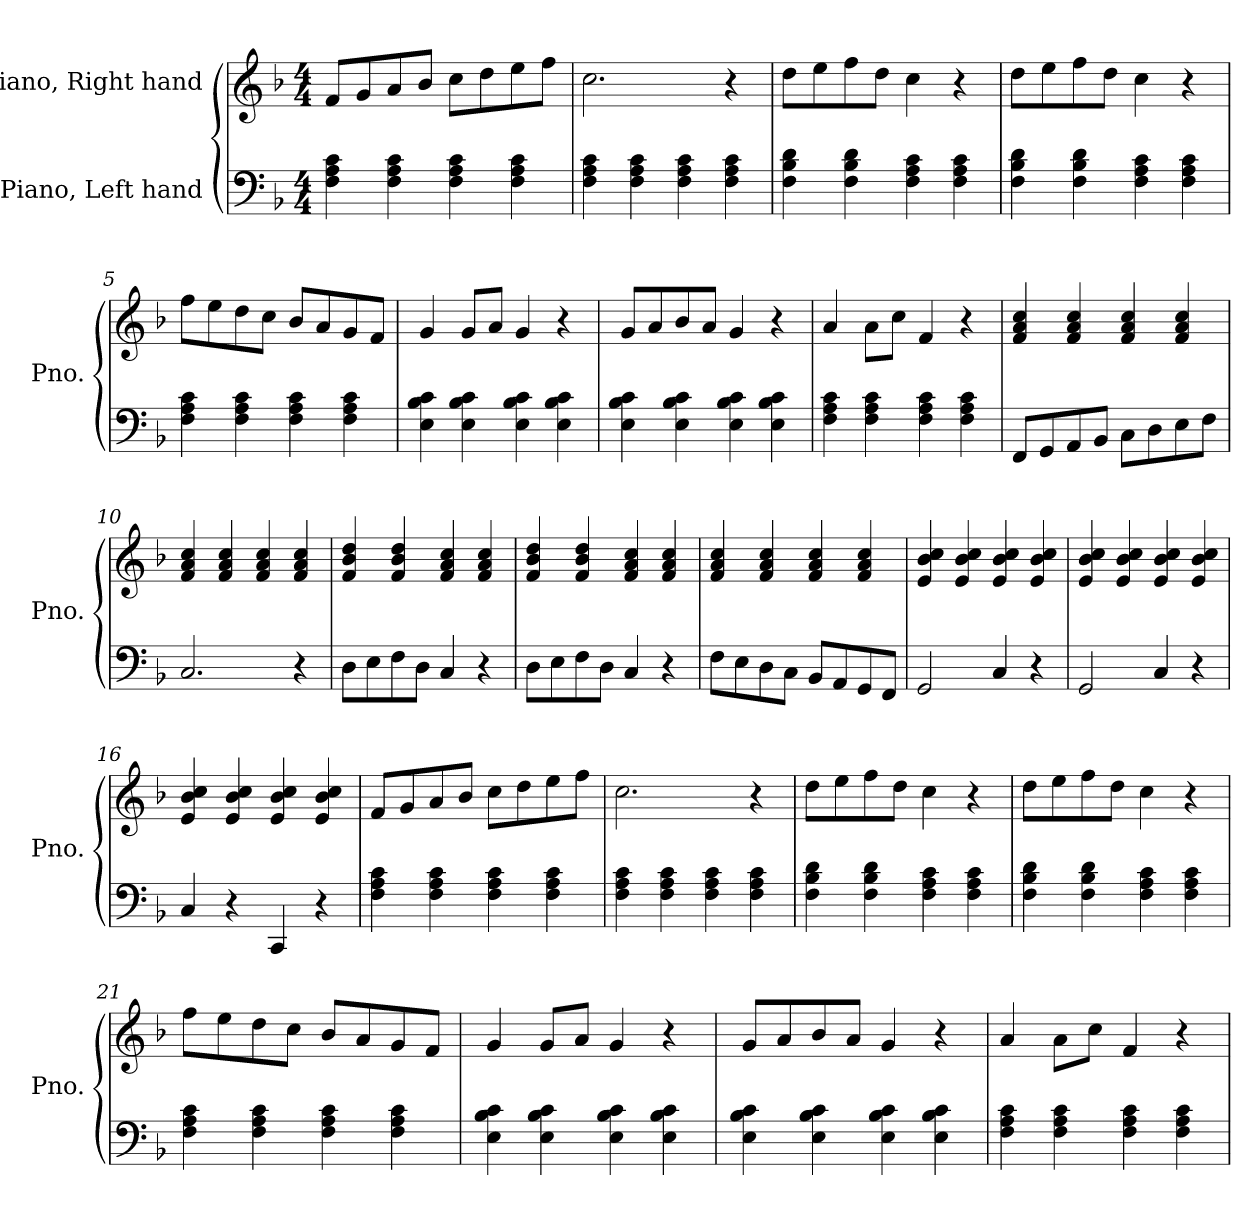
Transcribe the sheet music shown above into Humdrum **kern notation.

**kern	**kern
*part2	*part1
*staff2	*staff1
*I"Piano, Left hand	*I"Piano, Right hand
*I'Pno.	*I'Pno.
*clefF4	*clefG2
*k[b-]	*k[b-]
*M4/4	*M4/4
*MM120	*MM120
=1	=1
4F\ 4A\ 4c\	8f/L
.	8g/
4F\ 4A\ 4c\	8a/
.	8b-/J
4F\ 4A\ 4c\	8cc\L
.	8dd\
4F\ 4A\ 4c\	8ee\
.	8ff\J
=2	=2
4F\ 4A\ 4c\	2.cc\
4F\ 4A\ 4c\	.
4F\ 4A\ 4c\	.
4F\ 4A\ 4c\	4r
=3	=3
4F\ 4B-\ 4d\	8dd\L
.	8ee\
4F\ 4B-\ 4d\	8ff\
.	8dd\J
4F\ 4A\ 4c\	4cc\
4F\ 4A\ 4c\	4r
=4	=4
4F\ 4B-\ 4d\	8dd\L
.	8ee\
4F\ 4B-\ 4d\	8ff\
.	8dd\J
4F\ 4A\ 4c\	4cc\
4F\ 4A\ 4c\	4r
!!LO:LB:g=z
=5	=5
4F\ 4A\ 4c\	8ff\L
.	8ee\
4F\ 4A\ 4c\	8dd\
.	8cc\J
4F\ 4A\ 4c\	8b-/L
.	8a/
4F\ 4A\ 4c\	8g/
.	8f/J
=6	=6
4E\ 4B-\ 4c\	4g/
4E\ 4B-\ 4c\	8g/L
.	8a/J
4E\ 4B-\ 4c\	4g/
4E\ 4B-\ 4c\	4r
=7	=7
4E\ 4B-\ 4c\	8g/L
.	8a/
4E\ 4B-\ 4c\	8b-/
.	8a/J
4E\ 4B-\ 4c\	4g/
4E\ 4B-\ 4c\	4r
=8	=8
4F\ 4A\ 4c\	4a/
4F\ 4A\ 4c\	8a\L
.	8cc\J
4F\ 4A\ 4c\	4f/
4F\ 4A\ 4c\	4r
=9	=9
8FF/L	4f/ 4a/ 4cc/
8GG/	.
8AA/	4f/ 4a/ 4cc/
8BB-/J	.
8C\L	4f/ 4a/ 4cc/
8D\	.
8E\	4f/ 4a/ 4cc/
8F\J	.
!!LO:LB:g=z
=10	=10
2.C/	4f/ 4a/ 4cc/
.	4f/ 4a/ 4cc/
.	4f/ 4a/ 4cc/
4r	4f/ 4a/ 4cc/
=11	=11
8D\L	4f/ 4b-/ 4dd/
8E\	.
8F\	4f/ 4b-/ 4dd/
8D\J	.
4C/	4f/ 4a/ 4cc/
4r	4f/ 4a/ 4cc/
=12	=12
8D\L	4f/ 4b-/ 4dd/
8E\	.
8F\	4f/ 4b-/ 4dd/
8D\J	.
4C/	4f/ 4a/ 4cc/
4r	4f/ 4a/ 4cc/
=13	=13
8F\L	4f/ 4a/ 4cc/
8E\	.
8D\	4f/ 4a/ 4cc/
8C\J	.
8BB-/L	4f/ 4a/ 4cc/
8AA/	.
8GG/	4f/ 4a/ 4cc/
8FF/J	.
=14	=14
2GG/	4e/ 4b-/ 4cc/
.	4e/ 4b-/ 4cc/
4C/	4e/ 4b-/ 4cc/
4r	4e/ 4b-/ 4cc/
=15	=15
2GG/	4e/ 4b-/ 4cc/
.	4e/ 4b-/ 4cc/
4C/	4e/ 4b-/ 4cc/
4r	4e/ 4b-/ 4cc/
!!LO:LB:g=z
=16	=16
4C/	4e/ 4b-/ 4cc/
4r	4e/ 4b-/ 4cc/
4CC/	4e/ 4b-/ 4cc/
4r	4e/ 4b-/ 4cc/
=17	=17
4F\ 4A\ 4c\	8f/L
.	8g/
4F\ 4A\ 4c\	8a/
.	8b-/J
4F\ 4A\ 4c\	8cc\L
.	8dd\
4F\ 4A\ 4c\	8ee\
.	8ff\J
=18	=18
4F\ 4A\ 4c\	2.cc\
4F\ 4A\ 4c\	.
4F\ 4A\ 4c\	.
4F\ 4A\ 4c\	4r
=19	=19
4F\ 4B-\ 4d\	8dd\L
.	8ee\
4F\ 4B-\ 4d\	8ff\
.	8dd\J
4F\ 4A\ 4c\	4cc\
4F\ 4A\ 4c\	4r
=20	=20
4F\ 4B-\ 4d\	8dd\L
.	8ee\
4F\ 4B-\ 4d\	8ff\
.	8dd\J
4F\ 4A\ 4c\	4cc\
4F\ 4A\ 4c\	4r
!!LO:LB:g=z
=21	=21
4F\ 4A\ 4c\	8ff\L
.	8ee\
4F\ 4A\ 4c\	8dd\
.	8cc\J
4F\ 4A\ 4c\	8b-/L
.	8a/
4F\ 4A\ 4c\	8g/
.	8f/J
=22	=22
4E\ 4B-\ 4c\	4g/
4E\ 4B-\ 4c\	8g/L
.	8a/J
4E\ 4B-\ 4c\	4g/
4E\ 4B-\ 4c\	4r
=23	=23
4E\ 4B-\ 4c\	8g/L
.	8a/
4E\ 4B-\ 4c\	8b-/
.	8a/J
4E\ 4B-\ 4c\	4g/
4E\ 4B-\ 4c\	4r
=24	=24
4F\ 4A\ 4c\	4a/
4F\ 4A\ 4c\	8a\L
.	8cc\J
4F\ 4A\ 4c\	4f/
4F\ 4A\ 4c\	4r
=	=
*-	*-
